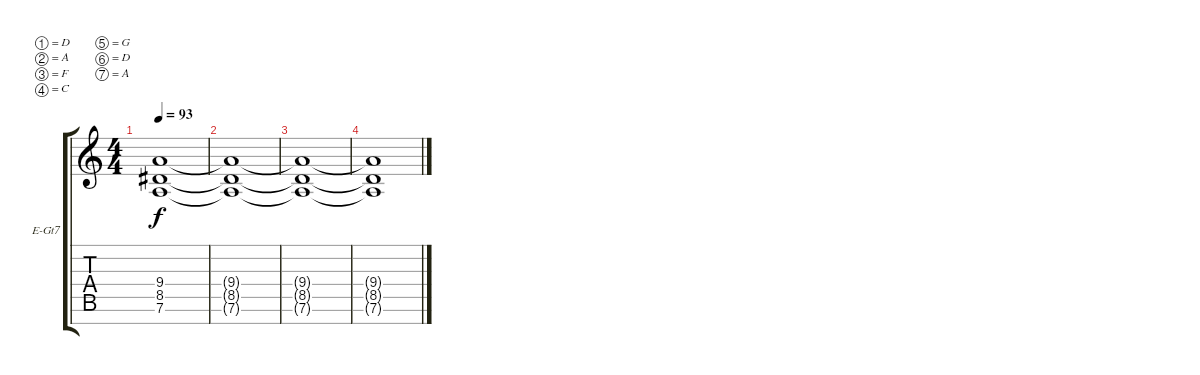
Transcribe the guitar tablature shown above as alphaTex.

\bracketExtendMode groupsimilarinstruments
\firstSystemTrackNameOrientation horizontal
\otherSystemsTrackNameOrientation horizontal
\track ("Electric Guitar 1" "E-Gt7") {instrument overdrivenguitar}
\staff {score tabs}
\tuning (D4 A3 F3 C3 G2 D2 A1)
\ts (4 4)
\tempo 93
\clef g2
\ks c
(9.4{t} 8.5{t} 7.6{t}).1{dy f} |
(9.4{t} 8.5{t} 7.6{t}).1 |
(9.4{t} 8.5{t} 7.6{t}).1 |
(9.4{t} 8.5{t} 7.6{t}).1
